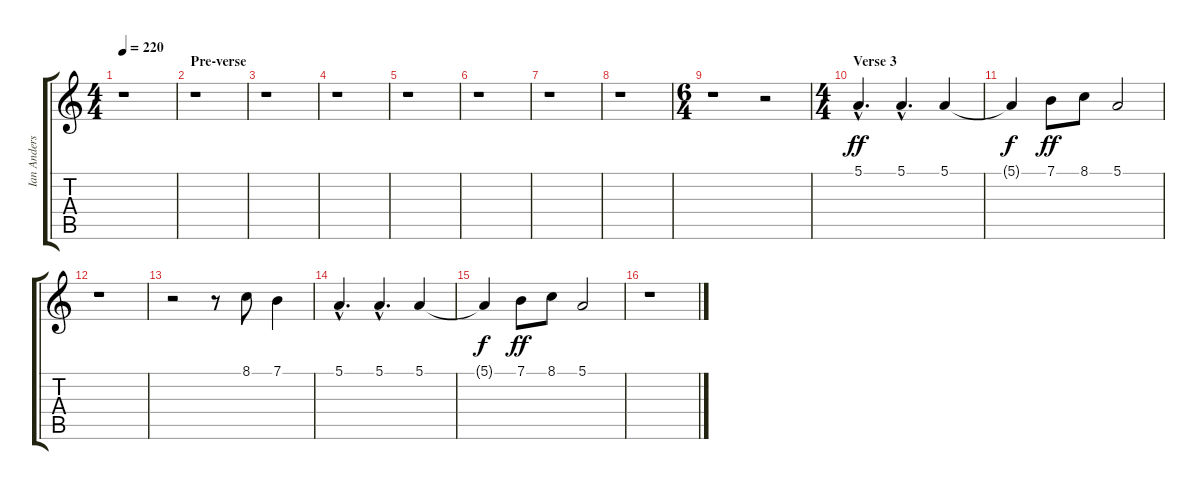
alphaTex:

\track ("Ian Anderson (Vocals)" "Ian Anders") {instrument oboe}
\staff {score tabs}
\tuning (E4 B3 G3 D3 A2 E2) {hide}
\ts (4 4)
\tempo 220
\clef g2
\ks c
r.1{dy f} |
\section ("" "Pre-verse")
r.1 |
r.1 |
r.1 |
r.1 |
r.1 |
r.1 |
r.1 |
\ts (6 4)
r.1 r.2 |
\ts (4 4)
\section ("" "Verse 3")
5.1{hac}.4{d dy ff} 5.1{hac}.4{d} 5.1.4 |
5.1{t}.4{dy f} 7.1.8{dy ff} 8.1.8 5.1.2 |
r.1 |
r.2 r.8 8.1.8 7.1.4 |
5.1{hac}.4{d} 5.1{hac}.4{d} 5.1.4 |
5.1{t}.4{dy f} 7.1.8{dy ff} 8.1.8 5.1.2 |
r.1
